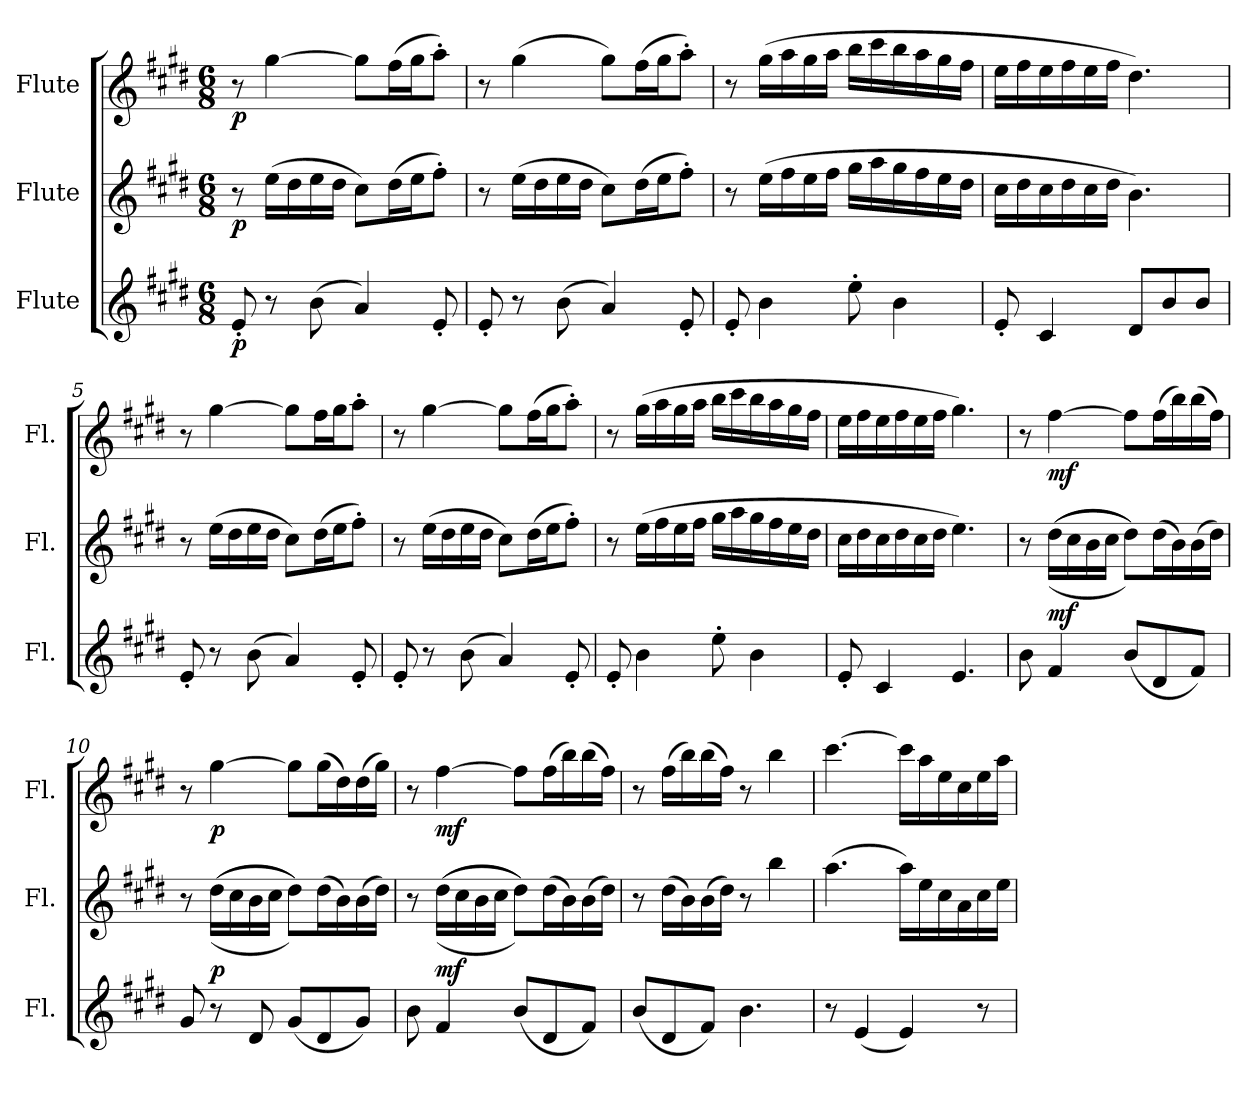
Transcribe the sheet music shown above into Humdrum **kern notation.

**kern	**dynam	**kern	**dynam	**kern	**dynam
*part3	*part3	*part2	*part2	*part1	*part1
*staff3	*staff3	*staff2	*staff2	*staff1	*staff1
*I"Flute	*	*I"Flute	*	*I"Flute	*
*I'Fl.	*	*I'Fl.	*	*I'Fl.	*
*clefG2	*	*clefG2	*	*clefG2	*
*k[f#c#g#d#]	*	*k[f#c#g#d#]	*	*k[f#c#g#d#]	*
*M6/8	*	*M6/8	*	*M6/8	*
*MM60	*	*MM60	*	*MM60	*
=1	=1	=1	=1	=1	=1
!	!LO:DY:b	!	!LO:DY:b	!	!LO:DY:b
8e'/	p	8r	p	8r	p
8r	.	(16ee\LL	.	[4gg#\	.
.	.	16dd#\	.	.	.
(8b\	.	16ee\	.	.	.
.	.	16dd#\JJ	.	.	.
4a/)	.	8cc#\L)	.	8gg#\L]	.
.	.	(16dd#\L	.	(16ff#\L	.
.	.	16ee\J	.	16gg#\J	.
8e'/	.	8ff#'\J)	.	8aa'\J)	.
=2	=2	=2	=2	=2	=2
8e'/	.	8r	.	8r	.
8r	.	(16ee\LL	.	(4gg#\	.
.	.	16dd#\	.	.	.
(8b\	.	16ee\	.	.	.
.	.	16dd#\JJ	.	.	.
4a/)	.	8cc#\L)	.	8gg#\L)	.
.	.	(16dd#\L	.	(16ff#\L	.
.	.	16ee\J	.	16gg#\J	.
8e'/	.	8ff#'\J)	.	8aa'\J)	.
=3	=3	=3	=3	=3	=3
8e'/	.	8r	.	8r	.
4b\	.	(16ee\LL	.	(16gg#\LL	.
.	.	16ff#\	.	16aa\	.
.	.	16ee\	.	16gg#\	.
.	.	16ff#\JJ	.	16aa\JJ	.
8ee'\	.	16gg#\LL	.	16bb\LL	.
.	.	16aa\	.	16ccc#\	.
4b\	.	16gg#\	.	16bb\	.
.	.	16ff#\	.	16aa\	.
.	.	16ee\	.	16gg#\	.
.	.	16dd#\JJ	.	16ff#\JJ	.
!!LO:LB:g=z
=4	=4	=4	=4	=4	=4
8e'/	.	16cc#\LL	.	16ee\LL	.
.	.	16dd#\	.	16ff#\	.
4c#/	.	16cc#\	.	16ee\	.
.	.	16dd#\	.	16ff#\	.
.	.	16cc#\	.	16ee\	.
.	.	16dd#\JJ	.	16ff#\JJ	.
8d#/L	.	4.b\)	.	4.dd#\)	.
8b/	.	.	.	.	.
8b/J	.	.	.	.	.
=5	=5	=5	=5	=5	=5
8e'/	.	8r	.	8r	.
8r	.	(16ee\LL	.	[4gg#\	.
.	.	16dd#\	.	.	.
(8b\	.	16ee\	.	.	.
.	.	16dd#\JJ	.	.	.
4a/)	.	8cc#\L)	.	8gg#\L]	.
.	.	(16dd#\L	.	16ff#\L	.
.	.	16ee\J	.	16gg#\J	.
8e'/	.	8ff#'\J)	.	8aa'\J	.
=6	=6	=6	=6	=6	=6
8e'/	.	8r	.	8r	.
8r	.	(16ee\LL	.	[4gg#\	.
.	.	16dd#\	.	.	.
(8b\	.	16ee\	.	.	.
.	.	16dd#\JJ	.	.	.
4a/)	.	8cc#\L)	.	8gg#\L]	.
.	.	(16dd#\L	.	(16ff#\L	.
.	.	16ee\J	.	16gg#\J	.
8e'/	.	8ff#'\J)	.	8aa'\J)	.
=7	=7	=7	=7	=7	=7
8e'/	.	8r	.	8r	.
4b\	.	(16ee\LL	.	(16gg#\LL	.
.	.	16ff#\	.	16aa\	.
.	.	16ee\	.	16gg#\	.
.	.	16ff#\JJ	.	16aa\JJ	.
8ee'\	.	16gg#\LL	.	16bb\LL	.
.	.	16aa\	.	16ccc#\	.
4b\	.	16gg#\	.	16bb\	.
.	.	16ff#\	.	16aa\	.
.	.	16ee\	.	16gg#\	.
.	.	16dd#\JJ	.	16ff#\JJ	.
!!LO:LB:g=z
=8	=8	=8	=8	=8	=8
8e'/	.	16cc#\LL	.	16ee\LL	.
.	.	16dd#\	.	16ff#\	.
4c#/	.	16cc#\	.	16ee\	.
.	.	16dd#\	.	16ff#\	.
.	.	16cc#\	.	16ee\	.
.	.	16dd#\JJ	.	16ff#\JJ	.
4.e/	.	4.ee\)	.	4.gg#\)	.
=9	=9	=9	=9	=9	=9
8b\	.	8r	.	8r	.
!	!	!	!LO:DY:b	!	!LO:DY:b
4f#/	.	(((16dd#\LL	mf	[4ff#\	mf
.	.	16cc#\	.	.	.
.	.	16b\	.	.	.
.	.	16cc#\JJ	.	.	.
(8b/L	.	8dd#\L)))	.	8ff#\L]	.
8d#/	.	(16dd#\L	.	(16ff#\L	.
.	.	16b\)	.	16bb\)	.
8f#/J)	.	(16b\	.	(16bb\	.
.	.	16dd#\JJ)	.	16ff#\JJ)	.
=10	=10	=10	=10	=10	=10
8g#/	.	8r	.	8r	.
!	!	!	!LO:DY:b	!	!LO:DY:b
8r	.	(((16dd#\LL	p	[4gg#\	p
.	.	16cc#\	.	.	.
8d#/	.	16b\	.	.	.
.	.	16cc#\JJ	.	.	.
(8g#/L	.	8dd#\L)))	.	8gg#\L]	.
8d#/	.	(16dd#\L	.	(16gg#\L	.
.	.	16b\)	.	16dd#\)	.
8g#/J)	.	(16b\	.	(16dd#\	.
.	.	16dd#\JJ)	.	16gg#\JJ)	.
=11	=11	=11	=11	=11	=11
8b\	.	8r	.	8r	.
!	!	!	!LO:DY:b	!	!LO:DY:b
4f#/	.	(((16dd#\LL	mf	[4ff#\	mf
.	.	16cc#\	.	.	.
.	.	16b\	.	.	.
.	.	16cc#\JJ	.	.	.
(8b/L	.	8dd#\L)))	.	8ff#\L]	.
8d#/	.	(16dd#\L	.	(16ff#\L	.
.	.	16b\)	.	16bb\)	.
8f#/J)	.	(16b\	.	(16bb\	.
.	.	16dd#\JJ)	.	16ff#\JJ)	.
!!LO:PB:g=z
=12	=12	=12	=12	=12	=12
(8b/L	.	8r	.	8r	.
8d#/	.	(16dd#\LL	.	(16ff#\LL	.
.	.	16b\)	.	16bb\)	.
8f#/J)	.	(16b\	.	(16bb\	.
.	.	16dd#\JJ)	.	16ff#\JJ)	.
4.b\	.	8r	.	8r	.
.	.	4bb\	.	4bb\	.
=13	=13	=13	=13	=13	=13
8r	.	(4.aa\	.	[4.ccc#\	.
(4e/	.	.	.	.	.
4e/)	.	16aa\LL)	.	16ccc#\LL]	.
.	.	16ee\	.	16aa\	.
.	.	16cc#\	.	16ee\	.
.	.	16a\	.	16cc#\	.
8r	.	16cc#\	.	16ee\	.
.	.	16ee\JJ	.	16aa\JJ	.
=	=	=	=	=	=
*-	*-	*-	*-	*-	*-
